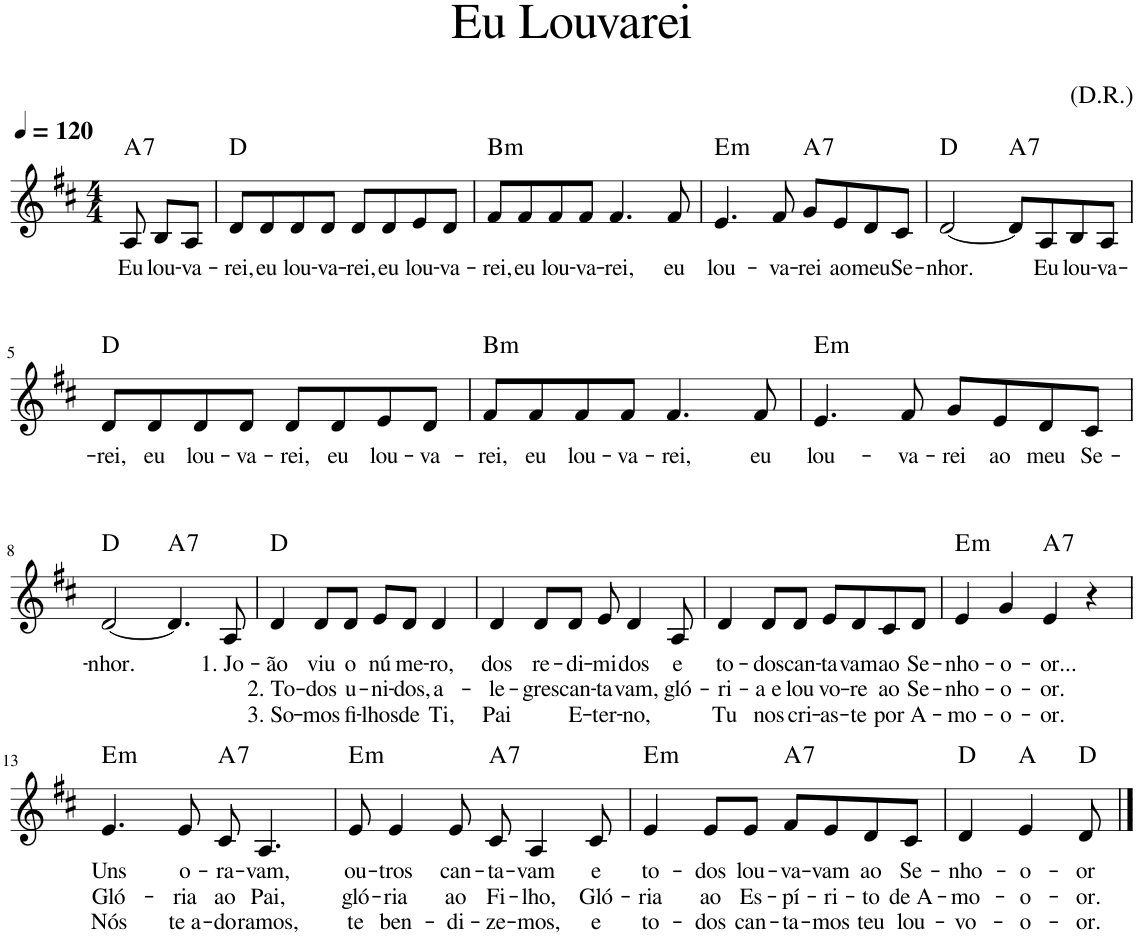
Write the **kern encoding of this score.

**kern	**text	**text	**text	**harte
*part1	*part1	*part1	*part1	*part1
*staff1	*staff1	*staff1	*staff1	*
*I"Voz	*	*	*	*
*I'Vo.	*	*	*	*
*clefG2	*	*	*	*
*k[f#c#]	*	*	*	*
*M4/4	*	*	*	*
*MM120	*	*	*	*
=	=	=	=	=
!	!LO:LY:b	!	!	!LO:H:kt=7
8A/	Eu	.	.	A:7
!	!LO:LY:b	!	!	!
8B/L	lou-	.	.	.
!	!LO:LY:b	!	!	!
8A/J	-va-	.	.	.
=1	=1	=1	=1	=1
!	!LO:LY:b	!	!	!
8d/L	-rei,	.	.	D:maj
!	!LO:LY:b	!	!	!
8d/	eu	.	.	.
!	!LO:LY:b	!	!	!
8d/	lou-	.	.	.
!	!LO:LY:b	!	!	!
8d/J	-va-	.	.	.
!	!LO:LY:b	!	!	!
8d/L	-rei,	.	.	.
!	!LO:LY:b	!	!	!
8d/	eu	.	.	.
!	!LO:LY:b	!	!	!
8e/	lou-	.	.	.
!	!LO:LY:b	!	!	!
8d/J	-va-	.	.	.
=2	=2	=2	=2	=2
!	!LO:LY:b	!	!	!LO:H:kt=m
8f#/L	-rei,	.	.	B:min
!	!LO:LY:b	!	!	!
8f#/	eu	.	.	.
!	!LO:LY:b	!	!	!
8f#/	lou-	.	.	.
!	!LO:LY:b	!	!	!
8f#/J	-va-	.	.	.
!	!LO:LY:b	!	!	!
4.f#/	-rei,	.	.	.
!	!LO:LY:b	!	!	!
8f#/	eu	.	.	.
=3	=3	=3	=3	=3
!	!LO:LY:b	!	!	!LO:H:kt=m
4.e/	lou-	.	.	E:min
!	!LO:LY:b	!	!	!
8f#/	-va-	.	.	.
!	!LO:LY:b	!	!	!LO:H:kt=7
8g/L	-rei	.	.	A:7
!	!LO:LY:b	!	!	!
8e/	ao	.	.	.
!	!LO:LY:b	!	!	!
8d/	meu	.	.	.
!	!LO:LY:b	!	!	!
8c#/J	Se-	.	.	.
=4	=4	=4	=4	=4
!	!LO:LY:b	!	!	!
[2d/	-nhor.	.	.	D:maj
!	!	!	!	!LO:H:kt=7
8d/L]	.	.	.	A:7
!	!LO:LY:b	!	!	!
8A/	Eu	.	.	.
!	!LO:LY:b	!	!	!
8B/	lou-	.	.	.
!	!LO:LY:b	!	!	!
8A/J	-va-	.	.	.
!!LO:LB:g=z
=5	=5	=5	=5	=5
!	!LO:LY:b	!	!	!
8d/L	-rei,	.	.	D:maj
!	!LO:LY:b	!	!	!
8d/	eu	.	.	.
!	!LO:LY:b	!	!	!
8d/	lou-	.	.	.
!	!LO:LY:b	!	!	!
8d/J	-va-	.	.	.
!	!LO:LY:b	!	!	!
8d/L	-rei,	.	.	.
!	!LO:LY:b	!	!	!
8d/	eu	.	.	.
!	!LO:LY:b	!	!	!
8e/	lou-	.	.	.
!	!LO:LY:b	!	!	!
8d/J	-va-	.	.	.
=6	=6	=6	=6	=6
!	!LO:LY:b	!	!	!LO:H:kt=m
8f#/L	-rei,	.	.	B:min
!	!LO:LY:b	!	!	!
8f#/	eu	.	.	.
!	!LO:LY:b	!	!	!
8f#/	lou-	.	.	.
!	!LO:LY:b	!	!	!
8f#/J	-va-	.	.	.
!	!LO:LY:b	!	!	!
4.f#/	-rei,	.	.	.
!	!LO:LY:b	!	!	!
8f#/	eu	.	.	.
=7	=7	=7	=7	=7
!	!LO:LY:b	!	!	!LO:H:kt=m
4.e/	lou-	.	.	E:min
!	!LO:LY:b	!	!	!
8f#/	-va-	.	.	.
!	!LO:LY:b	!	!	!
8g/L	-rei	.	.	.
!	!LO:LY:b	!	!	!
8e/	ao	.	.	.
!	!LO:LY:b	!	!	!
8d/	meu	.	.	.
!	!LO:LY:b	!	!	!
8c#/J	Se-	.	.	.
!!LO:LB:g=z
=8	=8	=8	=8	=8
!	!LO:LY:b	!	!	!
[2d/	-nhor.	.	.	D:maj
!	!	!	!	!LO:H:kt=7
4.d/]	.	.	.	A:7
!	!LO:LY:b	!	!	!
8A/	1. Jo-	.	.	.
=9	=9	=9	=9	=9
!	!LO:LY:b	!LO:LY:b	!LO:LY:b	!
4d/	-ão	2. To-	3. So-	D:maj
!	!LO:LY:b	!LO:LY:b	!LO:LY:b	!
8d/L	viu	-dos	-mos	.
!	!LO:LY:b	!LO:LY:b	!LO:LY:b	!
8d/J	o	u-	fi-	.
!	!LO:LY:b	!LO:LY:b	!LO:LY:b	!
8e/L	nú-	-ni-	-lhos	.
!	!LO:LY:b	!LO:LY:b	!LO:LY:b	!
8d/J	-me-	-dos,	de	.
!	!LO:LY:b	!LO:LY:b	!LO:LY:b	!
4d/	-ro,	a-	Ti,	.
=10	=10	=10	=10	=10
!	!LO:LY:b	!LO:LY:b	!LO:LY:b	!
4d/	dos	-le-	Pai	.
!	!LO:LY:b	!LO:LY:b	!	!
8d/L	re-	-gres	.	.
!	!LO:LY:b	!LO:LY:b	!LO:LY:b	!
8d/J	-di-	can-	E-	.
!	!LO:LY:b	!LO:LY:b	!LO:LY:b	!
8e/	-mi-	-ta-	-ter-	.
!	!LO:LY:b	!LO:LY:b	!LO:LY:b	!
4d/	-dos	-vam,	-no,	.
!	!LO:LY:b	!LO:LY:b	!	!
8A/	e	gló-	.	.
=11	=11	=11	=11	=11
!	!LO:LY:b	!LO:LY:b	!LO:LY:b	!
4d/	to-	-ri-	Tu	.
!	!LO:LY:b	!LO:LY:b	!LO:LY:b	!
8d/L	-dos	-a e	nos	.
!	!LO:LY:b	!LO:LY:b	!LO:LY:b	!
8d/J	can-	lou-	cri-	.
!	!LO:LY:b	!LO:LY:b	!LO:LY:b	!
8e/L	-ta-	-vo-	-as-	.
!	!LO:LY:b	!LO:LY:b	!LO:LY:b	!
8d/	-vam	-re	-te	.
!	!LO:LY:b	!LO:LY:b	!LO:LY:b	!
8c#/	ao	ao	por	.
!	!LO:LY:b	!LO:LY:b	!LO:LY:b	!
8d/J	Se-	Se-	A-	.
=12	=12	=12	=12	=12
!	!LO:LY:b	!LO:LY:b	!LO:LY:b	!LO:H:kt=m
4e/	-nho-	-nho-	-mo-	E:min
!	!LO:LY:b	!LO:LY:b	!LO:LY:b	!
4g/	-o-	-o-	-o-	.
!	!LO:LY:b	!LO:LY:b	!LO:LY:b	!LO:H:kt=7
4e/	-or...	-or.	-or.	A:7
4r	.	.	.	.
!!LO:LB:g=z
=13	=13	=13	=13	=13
!	!LO:LY:b	!LO:LY:b	!LO:LY:b	!LO:H:kt=m
4.e/	Uns	Gló-	Nós	E:min
!	!LO:LY:b	!LO:LY:b	!LO:LY:b	!
8e/	o-	-ria	te a-	.
!	!LO:LY:b	!LO:LY:b	!LO:LY:b	!LO:H:kt=7
8c#/	-ra-	ao	-do-	A:7
!	!LO:LY:b	!LO:LY:b	!LO:LY:b	!
4.A/	-vam,	Pai,	-ramos,	.
=14	=14	=14	=14	=14
!	!LO:LY:b	!LO:LY:b	!LO:LY:b	!LO:H:kt=m
8e/	ou-	gló-	te	E:min
!	!LO:LY:b	!LO:LY:b	!LO:LY:b	!
4e/	-tros	-ria	ben-	.
!	!LO:LY:b	!LO:LY:b	!LO:LY:b	!
8e/	can-	ao	-di-	.
!	!LO:LY:b	!LO:LY:b	!LO:LY:b	!LO:H:kt=7
8c#/	-ta-	Fi-	-ze-	A:7
!	!LO:LY:b	!LO:LY:b	!LO:LY:b	!
4A/	-vam	-lho,	-mos,	.
!	!LO:LY:b	!LO:LY:b	!LO:LY:b	!
8c#/	e	Gló-	e	.
=15	=15	=15	=15	=15
!	!LO:LY:b	!LO:LY:b	!LO:LY:b	!LO:H:kt=m
4e/	to-	-ria	to-	E:min
!	!LO:LY:b	!LO:LY:b	!LO:LY:b	!
8e/L	-dos	ao	-dos	.
!	!LO:LY:b	!LO:LY:b	!LO:LY:b	!
8e/J	lou-	Es-	can-	.
!	!LO:LY:b	!LO:LY:b	!LO:LY:b	!LO:H:kt=7
8f#/L	-va-	-pí-	-ta-	A:7
!	!LO:LY:b	!LO:LY:b	!LO:LY:b	!
8e/	-vam	-ri-	-mos	.
!	!LO:LY:b	!LO:LY:b	!LO:LY:b	!
8d/	ao	-to	teu	.
!	!LO:LY:b	!LO:LY:b	!LO:LY:b	!
8c#/J	Se-	de A-	lou-	.
=16	=16	=16	=16	=16
!	!LO:LY:b	!LO:LY:b	!LO:LY:b	!
4d/	-nho-	-mo-	-vo-	D:maj
!	!LO:LY:b	!LO:LY:b	!LO:LY:b	!
4e/	-o-	-o-	-o-	A:maj
!	!LO:LY:b	!LO:LY:b	!LO:LY:b	!
8d/	-or	-or.	-or.	D:maj
==	==	==	==	==
*-	*-	*-	*-	*-
